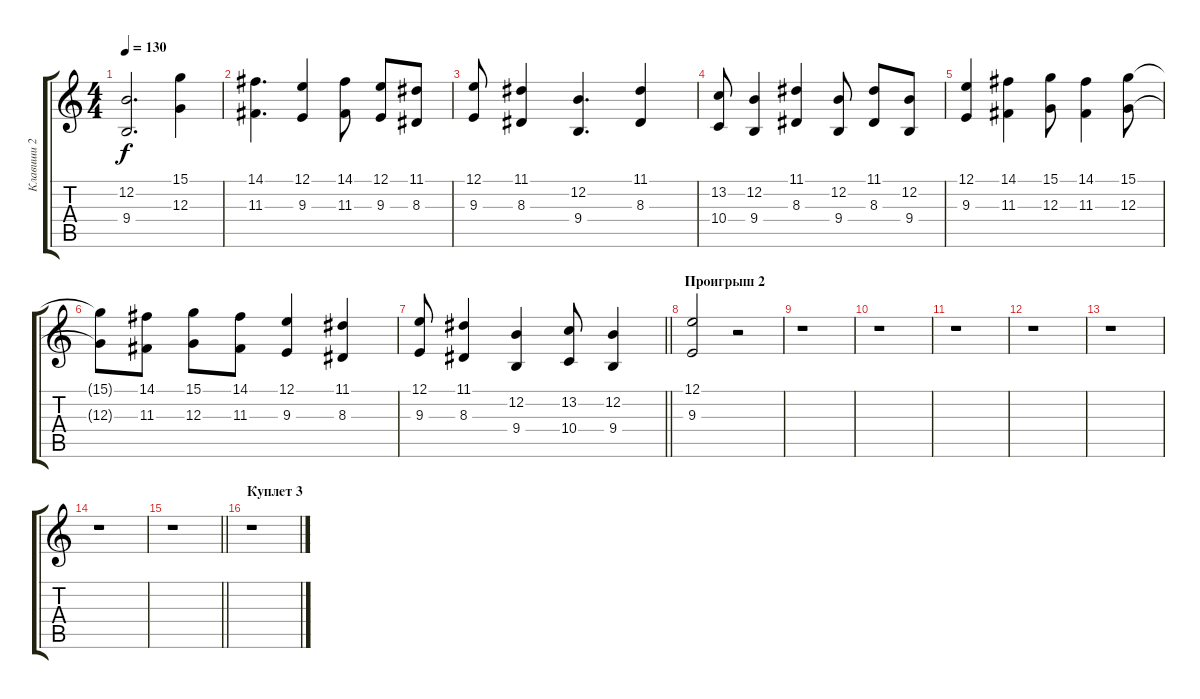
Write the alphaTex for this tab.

\track ("Клавиши 2" "Клавиши 2") {instrument lead2sawtooth}
\staff {score tabs}
\tuning (E4 B3 G3 D3 A2 E2) {hide}
\ts (4 4)
\tempo 130
\clef g2
\ks c
(12.2{t} 9.4{t}).2{d dy f} (15.1 12.3).4 |
(14.1 11.3).4{d} (12.1 9.3).4 (14.1 11.3).8 (12.1 9.3).8 (11.1 8.3).8 |
(12.1 9.3).8 (11.1 8.3).4 (12.2 9.4).4{d} (11.1 8.3).4 |
(13.2 10.4).8 (12.2 9.4).4 (11.1 8.3).4 (12.2 9.4).8 (11.1 8.3).8 (12.2 9.4).8 |
(12.1 9.3).4 (14.1 11.3).4 (15.1 12.3).8 (14.1 11.3).4 (15.1 12.3).8 |
(15.1{t} 12.3{t}).8 (14.1 11.3).8 (15.1 12.3).8 (14.1 11.3).8 (12.1 9.3).4 (11.1 8.3).4 |
\barLineRight lightlight
(12.1 9.3).8 (11.1 8.3).4 (12.2 9.4).4 (13.2 10.4).8 (12.2 9.4).4 |
\section ("" "Проигрыш 2")
(12.1 9.3).2 r.2 |
r.1 |
r.1 |
r.1 |
r.1 |
r.1 |
r.1 |
\barLineRight lightlight
r.1 |
\section ("" "Куплет 3")
r.1
